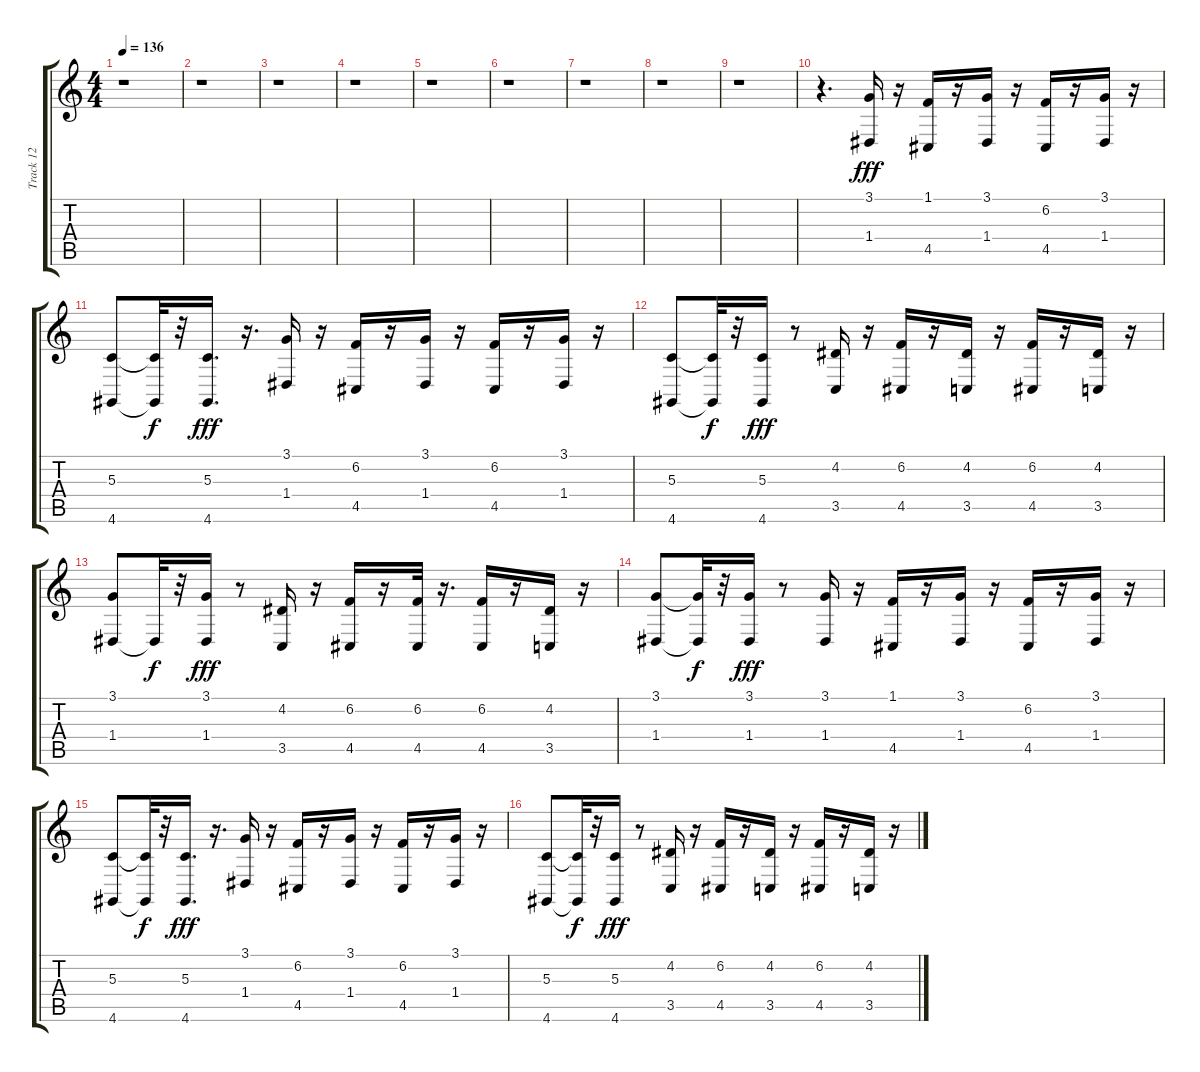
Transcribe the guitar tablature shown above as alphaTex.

\track ("Track 12" "Track 12") {instrument lead2sawtooth}
\staff {score tabs}
\tuning (E4 B3 G3 D3 A2 E2) {hide}
\ts (4 4)
\tempo 136
\clef g2
\ks c
r.1{dy fff} |
r.1 |
r.1 |
r.1 |
r.1 |
r.1 |
r.1 |
r.1 |
r.1 |
r.4{d} (3.1 1.4).16 r.16 (1.1 4.5).16 r.16 (3.1 1.4).16 r.16 (6.2 4.5).16 r.16 (3.1 1.4).16 r.16 |
(5.3 4.6).8 (5.3{t} 4.6{t}).32{dy f} r.32 (5.3 4.6).16{d dy fff} r.16{d} (3.1 1.4).16 r.16 (6.2 4.5).16 r.16 (3.1 1.4).16 r.16 (6.2 4.5).16 r.16 (3.1 1.4).16 r.16 |
(5.3 4.6).8 (5.3{t} 4.6{t}).32{dy f} r.32 (5.3 4.6).16{dy fff} r.8 (4.2 3.5).16 r.16 (6.2 4.5).16 r.16 (4.2 3.5).16 r.16 (6.2 4.5).16 r.16 (4.2 3.5).16 r.16 |
(3.1 1.4).8 1.4{t}.32{dy f} r.32 (3.1 1.4).16{dy fff} r.8 (4.2 3.5).16 r.16 (6.2 4.5).16 r.16 (6.2 4.5).32 r.16{d} (6.2 4.5).16 r.16 (4.2 3.5).16 r.16 |
(3.1 1.4).8 (3.1{t} 1.4{t}).32{dy f} r.32 (3.1 1.4).16{dy fff} r.8 (3.1 1.4).16 r.16 (1.1 4.5).16 r.16 (3.1 1.4).16 r.16 (6.2 4.5).16 r.16 (3.1 1.4).16 r.16 |
(5.3 4.6).8 (5.3{t} 4.6{t}).32{dy f} r.32 (5.3 4.6).16{d dy fff} r.16{d} (3.1 1.4).16 r.16 (6.2 4.5).16 r.16 (3.1 1.4).16 r.16 (6.2 4.5).16 r.16 (3.1 1.4).16 r.16 |
(5.3 4.6).8 (5.3{t} 4.6{t}).32{dy f} r.32 (5.3 4.6).16{dy fff} r.8 (4.2 3.5).16 r.16 (6.2 4.5).16 r.16 (4.2 3.5).16 r.16 (6.2 4.5).16 r.16 (4.2 3.5).16 r.16
